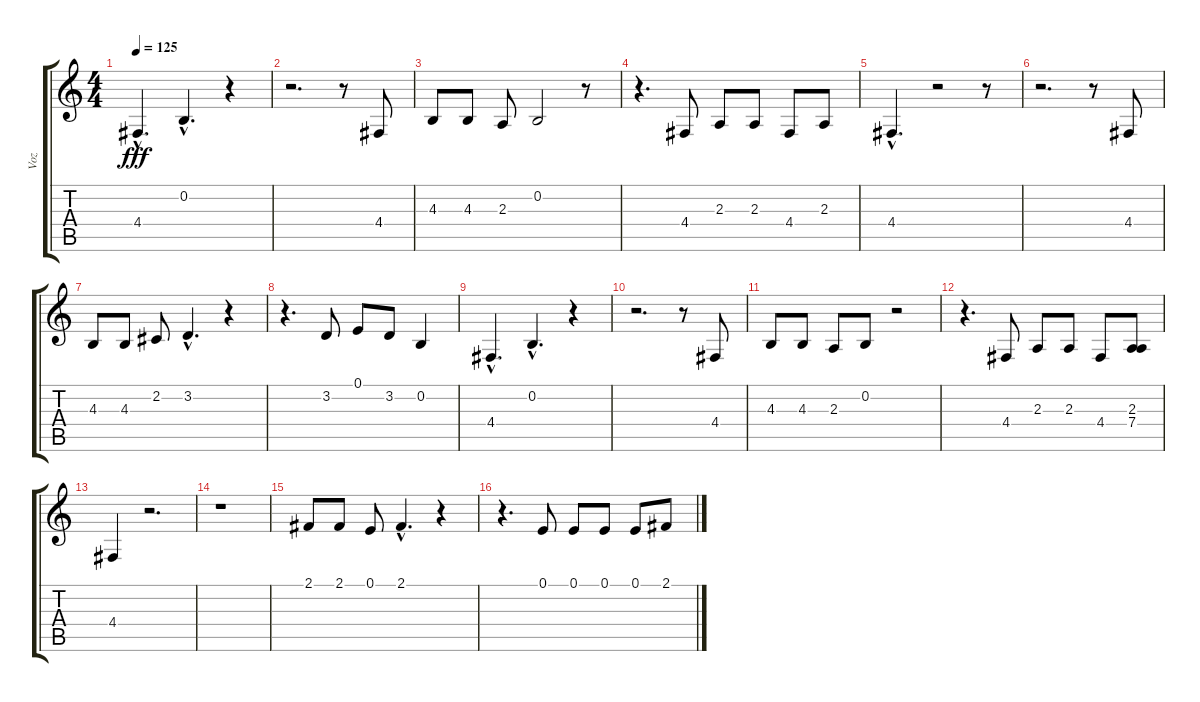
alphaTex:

\track ("Voz" "Voz") {instrument brightacousticpiano}
\staff {score tabs}
\tuning (E4 B3 G3 D3 A2 E2) {hide}
\ts (4 4)
\tempo 125
\clef g2
\ks c
4.4{hac}.4{d dy fff} 0.2{hac}.4{d} r.4 |
r.2{d} r.8 4.4.8 |
4.3.8 4.3.8 2.3.8 0.2.2 r.8 |
r.4{d} 4.4.8 2.3.8 2.3.8 4.4.8 2.3.8 |
4.4{hac}.4{d} r.2 r.8 |
r.2{d} r.8 4.4.8 |
4.3.8 4.3.8 2.2.8 3.2{hac}.4{d} r.4 |
r.4{d} 3.2.8 0.1.8 3.2.8 0.2.4 |
4.4{hac}.4{d} 0.2{hac}.4{d} r.4 |
r.2{d} r.8 4.4.8 |
4.3.8 4.3.8 2.3.8 0.2.8 r.2 |
r.4{d} 4.4.8 2.3.8 2.3.8 4.4.8 (2.3 7.4).8 |
4.4.4 r.2{d} |
r.1 |
2.1.8 2.1.8 0.1.8 2.1{hac}.4{d} r.4 |
r.4{d} 0.1.8 0.1.8 0.1.8 0.1.8 2.1.8
